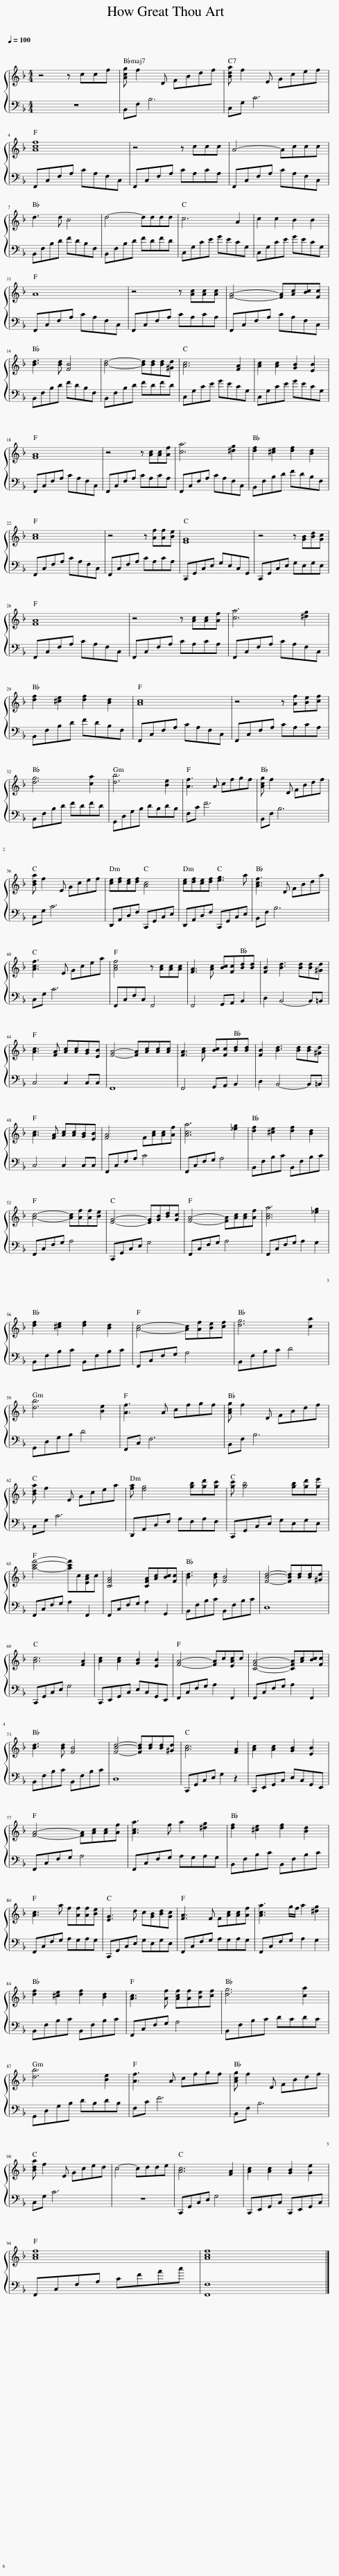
X:1
%%score { 1 | 2 }
L:1/8
Q:1/4=100
M:4/4
I:linebreak $
K:F
V:1 treble
V:2 bass
V:1
 z4 z ccf | [Acg] f2 D FBdf | [Bda] f2 E Gcef |$ [Acf]8 | z4 z ccc | %5
 A4- Accc |$ d3 d B4 | d4- dddd | c6 A2 | c2 c2 B2 B2 |$ %10
 A8 | z4 z [Ac][Ac][Ac] | [FA]4- [FA][Ac][Bc][Fc] |$ [Bd]3 [Bd] [FB]4 | [Bd]4- [Bd][Bd][Bd][^Gd] | %15
 [Ac]6 [FA]2 | [Ac]2 [Ac]2 [GB]2 [EB]2 |$ [FA]8 | z4 z [Ac][Ac][Af] | [ca]6 [^dg]2 | %20
 [df]2 [^ce]2 [df]2 [Bd]2 |$ [Ac]8 | z4 z [Af][Af][Be] | [EG]8 | z4 z [GB][Bd][Gc] |$ %25
 [FA]8 | z4 z [Ac][Ac][Af] | [ca]6 [^dg]2 |$ [df]2 [^ce]2 [df]2 [Bd]2 | [Ac]8 | %30
 z4 z [Af][Be][cf] |$ [dg]6 [ca]2 | [db]6 [Be]2 | [Af]3 A cfgf | [Acg] f2 D FBdf |$ %35
 [Bda] f2 E Gcef | [ce][df][ce][df] [Ac]4 | [ce][df][ce][df] [eg]3 a | [Acf]3 D FBda |$ [Acf]3 E Gcea | %40
 [Acf]4 z [Ac][Ac][Ac] | [FA]3 [Ac] [Bc][Fc][Bd][Bd] | [FB]2 [Bd]3 [Bd][Bd][^Gd] |$ [Ac]3 [FA] [Ac][Ac][GB][EB] | [FA]4- [FA][Ac][Ac][Ac] | %45
 [FA]3 [Ac] [Bc][Fc][Bd][Bd] | [FB]2 [Bd]3 [Bd][Bd][^Gd] |$ [Ac]3 [FA] [Ac][Ac][GB][EB] | [FA]4 F[Ac][Ac][Af] | [Aca]6 [_eg]2 | %50
 [df]2 [^ce]2 [df]2 [Bd]2 |$ [Ac]4- [Ac][Af][Af][Be] | [EG]4- [EG][GB][Bd][Gc] | [FA]4- [FA][Ac][Ac][Af] | [Aca]6 [_eg]2 |$ %55
 [df]2 [^ce]2 [df]2 [Bd]2 | [Ac]4- [Ac][Af][Be][cf] | [dg]6 [ca]2 |$ [db]6 [Be]2 | [Af]3 A cfgf | %60
 [Acg] f2 D FBdf |$ [Bda] f2 E Gcea | [fa] [eg]4 [gb][gd'][gc'] | [gc'] [gb]4 [gb][gd'][ge'] |$ [ac'f']4- [ac'f']c[EAc]c | %65
 [CFA]4 [CFA][Ac][Bc][Fc] | [Bd]3 [Bd] [FB]4 | [FBd]4- [FBd][Bd][Bd][^Gd] |$ [Ac]6 [FA]2 | [Ac]2 [Ac]2 [GB]2 [EB]2 | %70
 [FA]4- [FA]c[EAc]c | [CFA]4- [CFA][Ac][Bc][Fc] |$ [Bd]3 [Bd] [FB]4 | [FBd]4- [FBd][Bd][Bd][^Gd] | [Ac]6 [FA]2 | %75
 [Ac]2 [Ac]2 [GB]2 [EB]2 |$ [FA]4- [FA][Ac][Ac][Af] | [Aca]3 f a2 [^dg]2 | [df]2 [^ce]2 [df]2 [Bd]2 |$ [Ac]3 a f[Af][Af][Be] | %80
 [EG]3 d c[GB][Bd][Gc] | [FA]3 F F[Ac][Ac][Af] | [Aca]3 g/f/ a2 [^dg]2 |$ [df]2 [^ce]2 [df]2 [Bd]2 | [Ac]3 [Af] [Acf][Af][Be][cf] | %85
 [dg]6 [ca]2 |$ [db]6 [Be]2 | [Af]3 A cfgf | [Acg] f2 D FBdf |$ [Bda] f2 E Gced | %90
 c4- cdde | [Ac]6 [FA]2 | [Ac]2 [Ac]2 [GB]2 [Ge]2 |$ [Acf]8 | [Acf]8 |] %95
V:2
 z8 | B,,F, B,6 | C,G, C6 |$ F,,C,F,A, CA,F,C, | F,,C,F,A, CA,CA, | %5
 F,,C,F,A, CA,F,C, |$ B,,F,B,D FDB,F, | B,,F,B,D FDFD | C,G,CE GECG, | C,G,CE GECG, |$ %10
 F,,C,F,A, CA,F,C, | F,,C,F,A, CA,CA, | F,,C,F,A, CA,F,C, |$ B,,F,B,D FDB,F, | B,,F,B,D FDFD | %15
 C,G,CE GECG, | C,G,CE GECG, |$ F,,C,F,A, CA,F,C, | F,,C,F,A, CA,CA, | F,,C,F,A, CA,F,C, | %20
 B,,F,B,D FDB,F, |$ F,,C,F,A, CA,F,C, | F,,C,F,A, CA,CA, | C,,G,,C,E, G,E,C,G,, | C,,G,,C,E, G,E,G,E, |$ %25
 F,,C,F,A, CA,F,C, | F,,C,F,A, CA,CA, | F,,C,F,A, CA,F,C, |$ B,,F,B,D FDB,F, | F,,C,F,A, CA,F,C, | %30
 F,,C,F,A, CA,CA, |$ B,,F,B,D FDFD | G,,D,G,B, DB,DB, | F,C F6 | B,,F, B,6 |$ %35
 C,G, C6 | D,,A,,D,F, C,,G,,C,E, | D,,A,,D,F, C,,G,,C,E, | B,,F, B,6 |$ C,G, C6 | %40
 F,,C,F,C, F,,4 | F,,4 G,,A,, B,,2 | D,2 B,,4- B,,=B,, |$ C,4 C,2 C,C, | F,,8 | %45
 F,,4 G,,A,, B,,2 | D,2 B,,4- B,,=B,, |$ C,4 C,2 C,C, | F,,C,F,A, C4 | F,,C,F,G, A,4 | %50
 B,,F,B,C B,,F,B,C |$ F,,C,F,G, A,4 | C,,G,,C,E, G,4 | F,,C,F,G, A,4 | F,,C,F,G, A,2 G,2 |$ %55
 B,,F,B,C B,,F,B,C | F,,C,F,G, A,4 | B,,F,B,C D4 |$ G,,D,G,B, D4 | F,,C, F,6 | %60
 B,,F, B,6 |$ C,G, C6 | D,,A,,D,F, A,F,A,F, | C,,G,,C,E, G,E,G,E, |$ F,,C,F,G, A,2 F,,2 | %65
 F,,C,F,G, A,2 G,,2 | B,,F,B,C B,,F,B,C | D,8 |$ C,,G,,C,E, G,4 | C,,E,,G,,C, E,C,G,,E,, | %70
 F,,C,F,G, A,2 F,,2 | F,,C,F,G, A,2 F,,2 |$ B,,F,B,C B,,F,B,C | D,8 | C,,G,,C,E, G,2 z2 | %75
 C,,E,,G,,C, E,C,G,,E,, |$ F,,C,F,G, A,4 | F,,C,F,G, A,G,A,G, | B,,F,B,C B,,F,B,C |$ F,,C,F,G, A,G,A,G, | %80
 C,,G,,C,E, G,E,G,E, | F,,C,F,G, A,G,A,G, | F,,C,F,G, A,2 G,2 |$ B,,F,B,C B,,F,B,C | F,,C,F,G, A,4 | %85
 B,,F,B,C DCDC |$ G,,D,G,B, DB,DB, | F,C F6 | B,,F, B,6 |$ C,G, C6 | %90
 z8 | C,,G,,C,E, G,4 | C,,E,,G,,C, C,,E,,G,,C, |$ F,,C,F,A, CFAc | [F,,F,]8 |] %95
